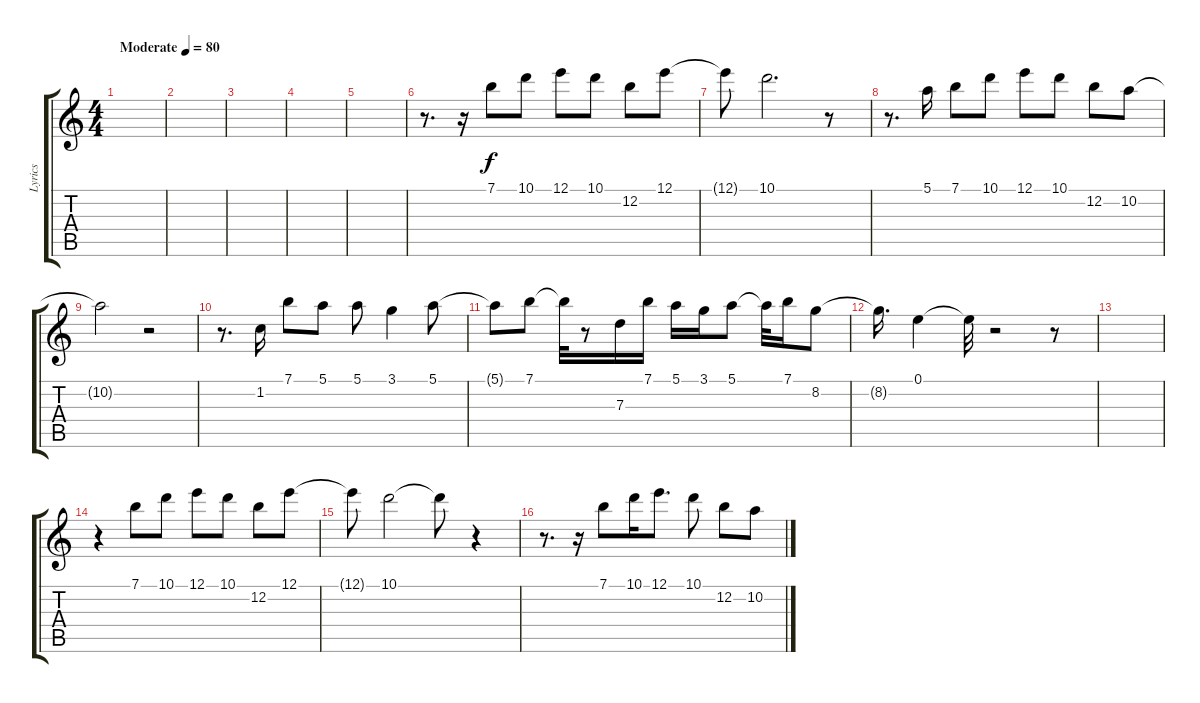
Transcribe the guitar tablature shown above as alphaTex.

\track ("Lyrics" "Lyrics") {instrument acousticguitarsteel}
\staff {score tabs}
\tuning (E4 B3 G3 D3 A2 E2) {hide}
\ts (4 4)
\tempo (80 "Moderate")
\clef g2
\ks c
|
|
|
|
|
r.8{d} r.16 7.1.8 10.1.8 12.1.8 10.1.8 12.2.8 12.1.8 |
12.1{t}.8 10.1.2{d} r.8 |
r.8{d} 5.1.16 7.1.8 10.1.8 12.1.8 10.1.8 12.2.8 10.2.8 |
10.2{t}.2 r.2 |
r.8{d} 1.2.16 7.1.8 5.1.8 5.1.8 3.1.4 5.1.8 |
5.1{t}.8 7.1.8 7.1{t}.32 r.8 7.3.16 7.1.16 5.1.16 3.1.16 5.1.8 5.1{t}.32 7.1.16 8.2.8 |
8.2{t}.16{d} 0.1.4 0.1{t}.32 r.2 r.8 |
|
r.4 7.1.8 10.1.8 12.1.8 10.1.8 12.2.8 12.1.8 |
12.1{t}.8 10.1.2 10.1{t}.8 r.4 |
r.8{d} r.16 7.1.8 10.1.16 12.1.8{d} 10.1.8 12.2.8 10.2.8
